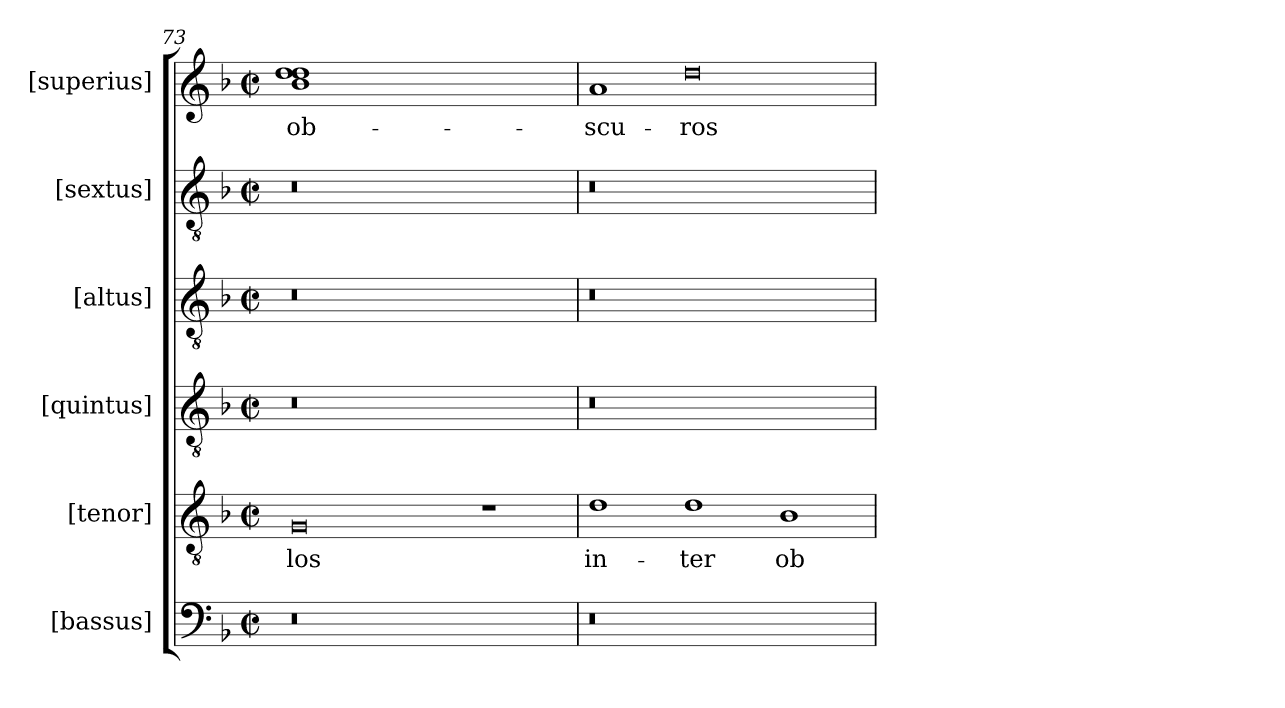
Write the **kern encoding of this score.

**kern	**kern	**text	**kern	**kern	**kern	**kern	**text
*part6	*part5	*part5	*part4	*part3	*part2	*part1	*part1
*staff6	*staff5	*staff5	*staff4	*staff3	*staff2	*staff1	*staff1
*I"[bassus]	*I"[tenor]	*	*I"[quintus]	*I"[altus]	*I"[sextus]	*I"[superius]	*
*I'[bassus]	*I'[tenor]	*	*I'[quintus]	*I'[altus]	*I'[sextus]	*I'[superius]	*
!!LO:LB:g=z
*clefF4	*clefGv2	*	*clefGv2	*clefGv2	*clefGv2	*clefG2	*
*k[b-]	*k[b-]	*	*k[b-]	*k[b-]	*k[b-]	*k[b-]	*
*F:	*F:	*	*F:	*F:	*F:	*F:	*
*M2/2	*M2/2	*	*M2/2	*M2/2	*M2/2	*M2/2	*
*met(c|)	*met(c|)	*	*met(c|)	*met(c|)	*met(c|)	*met(c|)	*
=73	=73	=73	=73	=73	=73	=73	=73
!	!	!LO:LY:b:cj	!	!	!	!	!LO:LY:b:cj
0r	0G	-los	0r	0r	0r	1dd 1dd 1b-	ob-
.	.	.	.	.	.	0ryy	.
1ryy	1r	.	1ryy	1ryy	1ryy	.	.
=74	=74	=74	=74	=74	=74	=74	=74
!	!	!LO:LY:b:cj	!	!	!	!	!LO:LY:b:cj
0.r	1d	in-	0.r	0.r	0.r	1a	-scu-
!	!	!LO:LY:b:cj	!	!	!	!	!LO:LY:b:cj
.	1d	-ter	.	.	.	0dd	-ros
!	!	!LO:LY:b:cj	!	!	!	!	!
.	1B-	ob-	.	.	.	.	.
=	=	=	=	=	=	=	=
*-	*-	*-	*-	*-	*-	*-	*-
